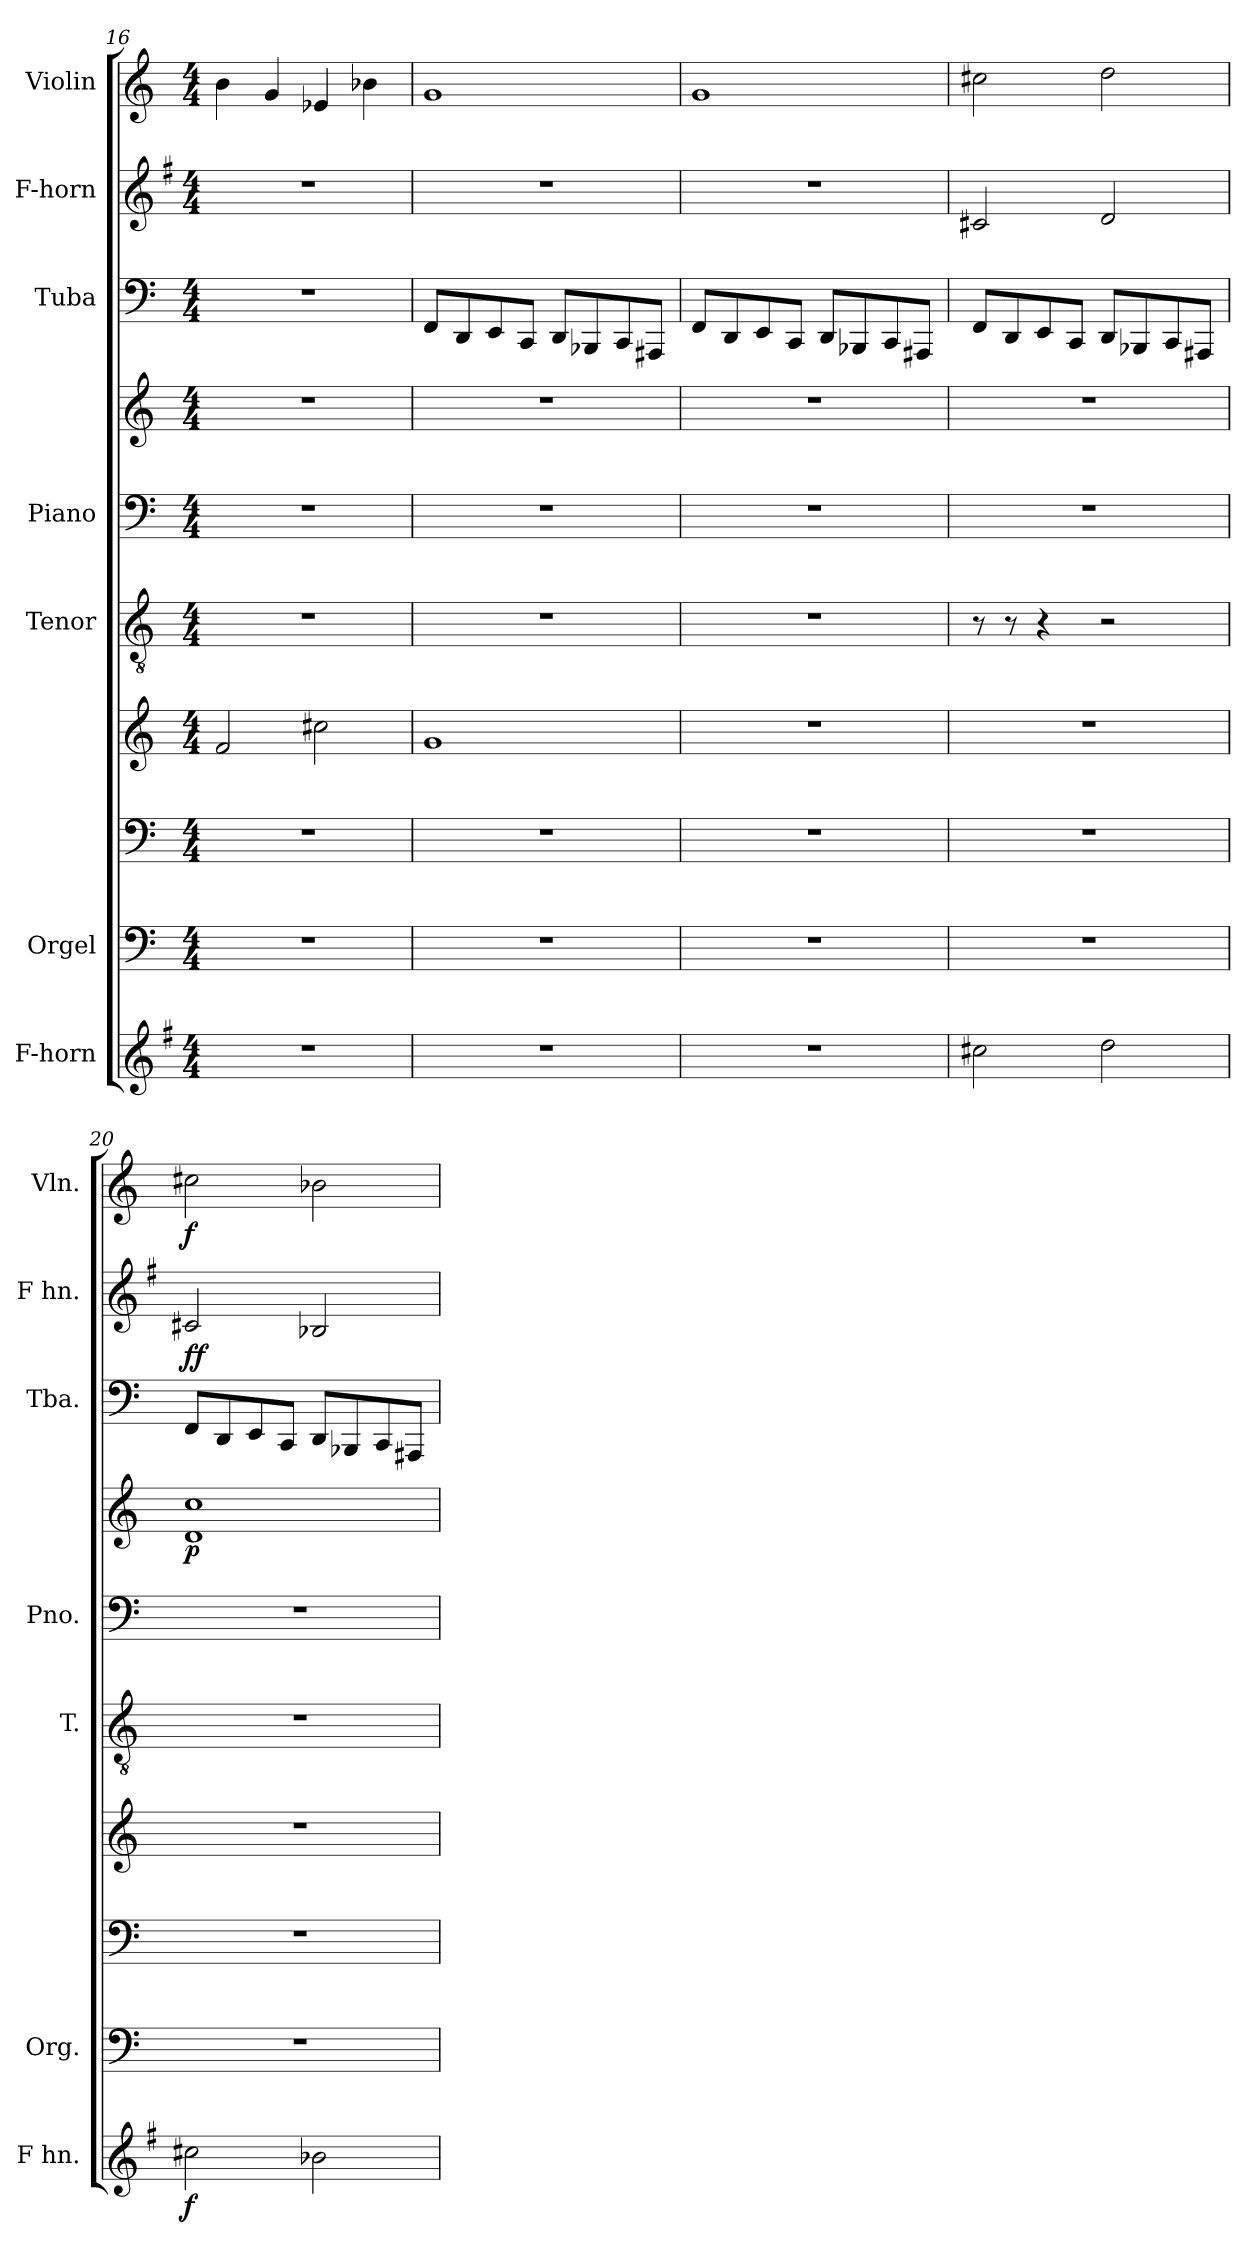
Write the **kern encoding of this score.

**kern	**dynam	**kern	**kern	**kern	**kern	**kern	**kern	**dynam	**kern	**kern	**dynam	**kern	**dynam
*part7	*part7	*part6	*part6	*part6	*part5	*part4	*part4	*part4	*part3	*part2	*part2	*part1	*part1
*staff10	*staff10	*staff9	*staff8	*staff7	*staff6	*staff5	*staff4	*staff4/5	*staff3	*staff2	*staff2	*staff1	*staff1
*I"F-horn	*	*I"Orgel	*	*	*I"Tenor	*I"Piano	*	*	*I"Tuba	*I"F-horn	*	*I"Violin	*
*I'F hn.	*	*I'Org.	*	*	*I'T.	*I'Pno.	*	*	*I'Tba.	*I'F hn.	*	*I'Vln.	*
*clefG2	*	*clefF4	*clefF4	*clefG2	*clefGv2	*clefF4	*clefG2	*	*clefF4	*clefG2	*	*clefG2	*
*ITrd4c7	*	*	*	*	*	*	*	*	*	*ITrd4c7	*	*	*
*k[]	*	*k[]	*k[]	*k[]	*k[]	*k[]	*k[]	*	*k[]	*k[]	*	*k[]	*
*M4/4	*	*M4/4	*M4/4	*M4/4	*M4/4	*M4/4	*M4/4	*	*M4/4	*M4/4	*	*M4/4	*
=16	=16	=16	=16	=16	=16	=16	=16	=16	=16	=16	=16	=16	=16
1r	.	1r	1r	2f/	1r	1r	1r	.	1r	1r	.	4b\	.
.	.	.	.	.	.	.	.	.	.	.	.	4g/	.
.	.	.	.	2cc#X\	.	.	.	.	.	.	.	4e-X/	.
.	.	.	.	.	.	.	.	.	.	.	.	4b-X\	.
=17	=17	=17	=17	=17	=17	=17	=17	=17	=17	=17	=17	=17	=17
*	*	*	*	*	*	*	*	*	*	*	*	*MM76	*
1r	.	1r	1r	1g	1r	1r	1r	.	8FF/L	1r	.	1g	.
.	.	.	.	.	.	.	.	.	8DD/	.	.	.	.
.	.	.	.	.	.	.	.	.	8EE/	.	.	.	.
.	.	.	.	.	.	.	.	.	8CC/J	.	.	.	.
.	.	.	.	.	.	.	.	.	8DD/L	.	.	.	.
.	.	.	.	.	.	.	.	.	8BBB-X/	.	.	.	.
.	.	.	.	.	.	.	.	.	8CC/	.	.	.	.
.	.	.	.	.	.	.	.	.	8AAA#X/J	.	.	.	.
!!LO:PB:g=z
=18	=18	=18	=18	=18	=18	=18	=18	=18	=18	=18	=18	=18	=18
1r	.	1r	1r	1r	1r	1r	1r	.	8FF/L	1r	.	1g	.
.	.	.	.	.	.	.	.	.	8DD/	.	.	.	.
.	.	.	.	.	.	.	.	.	8EE/	.	.	.	.
.	.	.	.	.	.	.	.	.	8CC/J	.	.	.	.
.	.	.	.	.	.	.	.	.	8DD/L	.	.	.	.
.	.	.	.	.	.	.	.	.	8BBB-X/	.	.	.	.
.	.	.	.	.	.	.	.	.	8CC/	.	.	.	.
.	.	.	.	.	.	.	.	.	8AAA#X/J	.	.	.	.
=19	=19	=19	=19	=19	=19	=19	=19	=19	=19	=19	=19	=19	=19
2f#X\	.	1r	1r	1r	8r	1r	1r	.	8FF/L	2F#X/	.	2cc#X\	.
.	.	.	.	.	8r	.	.	.	8DD/	.	.	.	.
.	.	.	.	.	4r	.	.	.	8EE/	.	.	.	.
.	.	.	.	.	.	.	.	.	8CC/J	.	.	.	.
2g\	.	.	.	.	2r	.	.	.	8DD/L	2G/	.	2dd\	.
.	.	.	.	.	.	.	.	.	8BBB-X/	.	.	.	.
.	.	.	.	.	.	.	.	.	8CC/	.	.	.	.
.	.	.	.	.	.	.	.	.	8AAA#X/J	.	.	.	.
=20	=20	=20	=20	=20	=20	=20	=20	=20	=20	=20	=20	=20	=20
!	!LO:DY:b	!	!	!	!	!	!	!LO:DY:b	!	!	!LO:DY:b	!	!LO:DY:b
2f#X\	f	1r	1r	1r	1r	1r	1d 1cc	p	8FF/L	2F#X/	ff	2cc#X\	f
.	.	.	.	.	.	.	.	.	8DD/	.	.	.	.
.	.	.	.	.	.	.	.	.	8EE/	.	.	.	.
.	.	.	.	.	.	.	.	.	8CC/J	.	.	.	.
2e-X\	.	.	.	.	.	.	.	.	8DD/L	2E-X/	.	2b-X\	.
.	.	.	.	.	.	.	.	.	8BBB-X/	.	.	.	.
.	.	.	.	.	.	.	.	.	8CC/	.	.	.	.
.	.	.	.	.	.	.	.	.	8AAA#X/J	.	.	.	.
=	=	=	=	=	=	=	=	=	=	=	=	=	=
*-	*-	*-	*-	*-	*-	*-	*-	*-	*-	*-	*-	*-	*-
